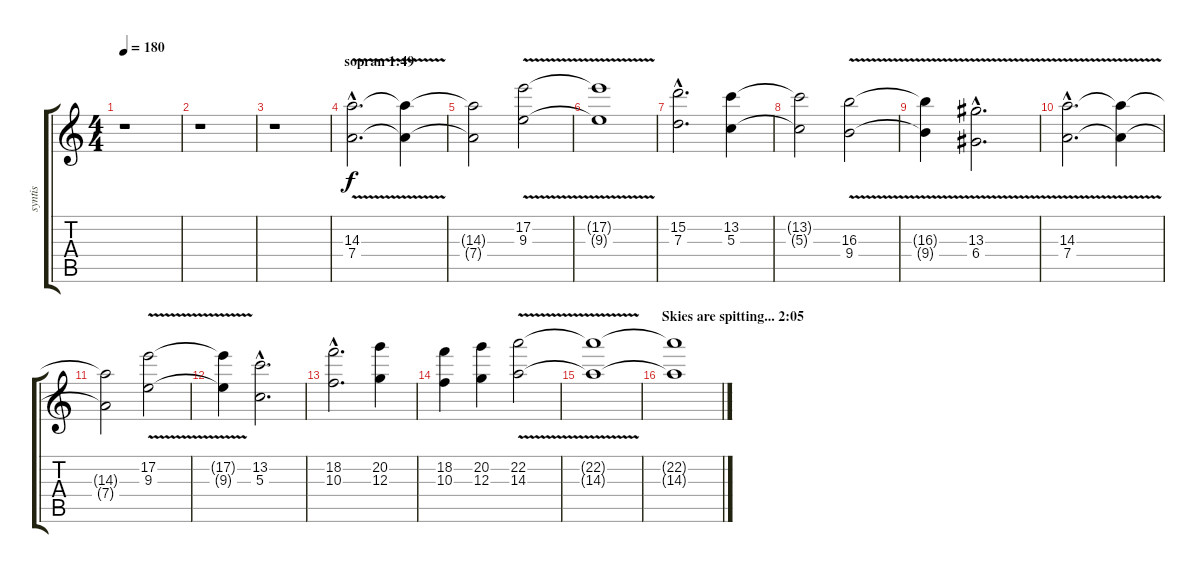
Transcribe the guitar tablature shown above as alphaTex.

\track ("syntis" "syntis") {instrument violin}
\staff {score tabs}
\tuning (E5 B4 G4 D4 A3 E3) {hide}
\ts (4 4)
\tempo 180
\clef g2
\ks c
r.1{dy f} |
r.1 |
r.1 |
\section ("" "sopran 1:49")
(14.3{v hac} 7.4{v hac}).2{d volume 12 instrument synthvoice} (14.3{t} 7.4{t}).4 |
(14.3{t} 7.4{t}).2 (17.2 9.3{v}).2 |
(17.2{t} 9.3{t}).1 |
(15.2{hac} 7.3{hac}).2{d} (13.2 5.3).4 |
(13.2{t} 5.3{t}).2 (16.3{v} 9.4{v}).2 |
(16.3{t} 9.4{t}).4 (13.3{v hac} 6.4{v hac}).2{d} |
(14.3{v hac} 7.4{v hac}).2{d} (14.3{t} 7.4{t}).4 |
(14.3{t} 7.4{t}).2 (17.2{v} 9.3{v}).2 |
(17.2{t} 9.3{t}).4 (13.2{hac} 5.3{hac}).2{d} |
(18.2{hac} 10.3{hac}).2{d} (20.2 12.3).4 |
(18.2 10.3).4 (20.2 12.3).4 (22.2 14.3{v}).2 |
(22.2{t} 14.3{t}).1 |
\section ("" "Skies are spitting... 2:05")
(22.2{t} 14.3{t}).1
